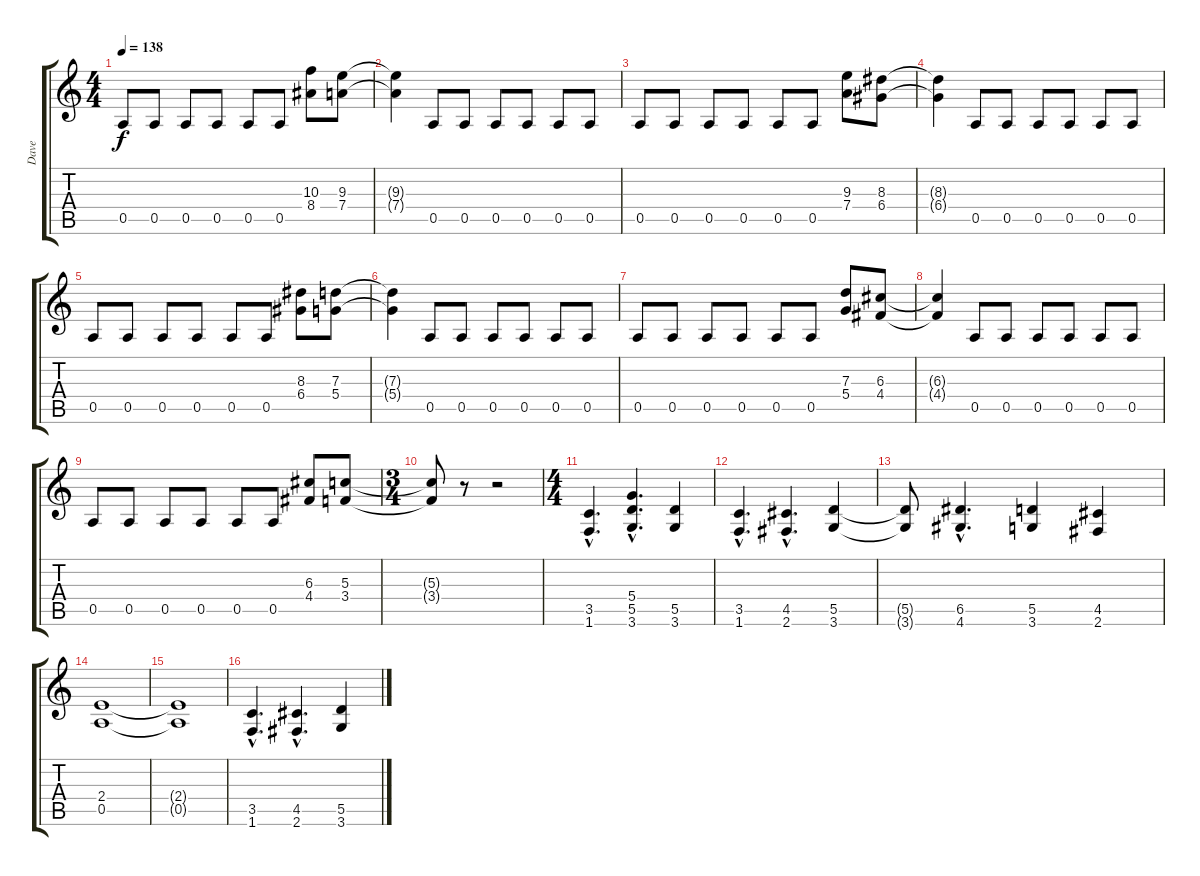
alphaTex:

\track ("Dave" "Dave") {instrument distortionguitar}
\staff {score tabs}
\tuning (E4 B3 G3 D3 A2 E2) {hide}
\ts (4 4)
\tempo 138
\clef g2
\ks c
0.5.8{dy f} 0.5.8 0.5.8 0.5.8 0.5.8 0.5.8 (10.3 8.4).8 (9.3 7.4).8 |
(9.3{t} 7.4{t}).4 0.5.8 0.5.8 0.5.8 0.5.8 0.5.8 0.5.8 |
0.5.8 0.5.8 0.5.8 0.5.8 0.5.8 0.5.8 (9.3 7.4).8 (8.3 6.4).8 |
(8.3{t} 6.4{t}).4 0.5.8 0.5.8 0.5.8 0.5.8 0.5.8 0.5.8 |
0.5.8 0.5.8 0.5.8 0.5.8 0.5.8 0.5.8 (8.3 6.4).8 (7.3 5.4).8 |
(7.3{t} 5.4{t}).4 0.5.8 0.5.8 0.5.8 0.5.8 0.5.8 0.5.8 |
0.5.8 0.5.8 0.5.8 0.5.8 0.5.8 0.5.8 (7.3 5.4).8 (6.3 4.4).8 |
(6.3{t} 4.4{t}).4 0.5.8 0.5.8 0.5.8 0.5.8 0.5.8 0.5.8 |
0.5.8 0.5.8 0.5.8 0.5.8 0.5.8 0.5.8 (6.3 4.4).8 (5.3 3.4).8 |
\ts (3 4)
(5.3{t} 3.4{t}).8 r.8 r.2 |
\ts (4 4)
(3.5{hac} 1.6{hac}).4{d} (5.4{hac} 5.5{hac} 3.6{hac}).4{d} (5.5 3.6).4 |
(3.5{hac} 1.6{hac}).4{d} (4.5{hac} 2.6{hac}).4{d} (5.5 3.6).4 |
(5.5{t} 3.6{t}).8 (6.5{hac} 4.6{hac}).4{d} (5.5 3.6).4 (4.5 2.6).4 |
(2.4 0.5).1 |
(2.4{t} 0.5{t}).1 |
(3.5{hac} 1.6{hac}).4{d} (4.5{hac} 2.6{hac}).4{d} (5.5 3.6).4
